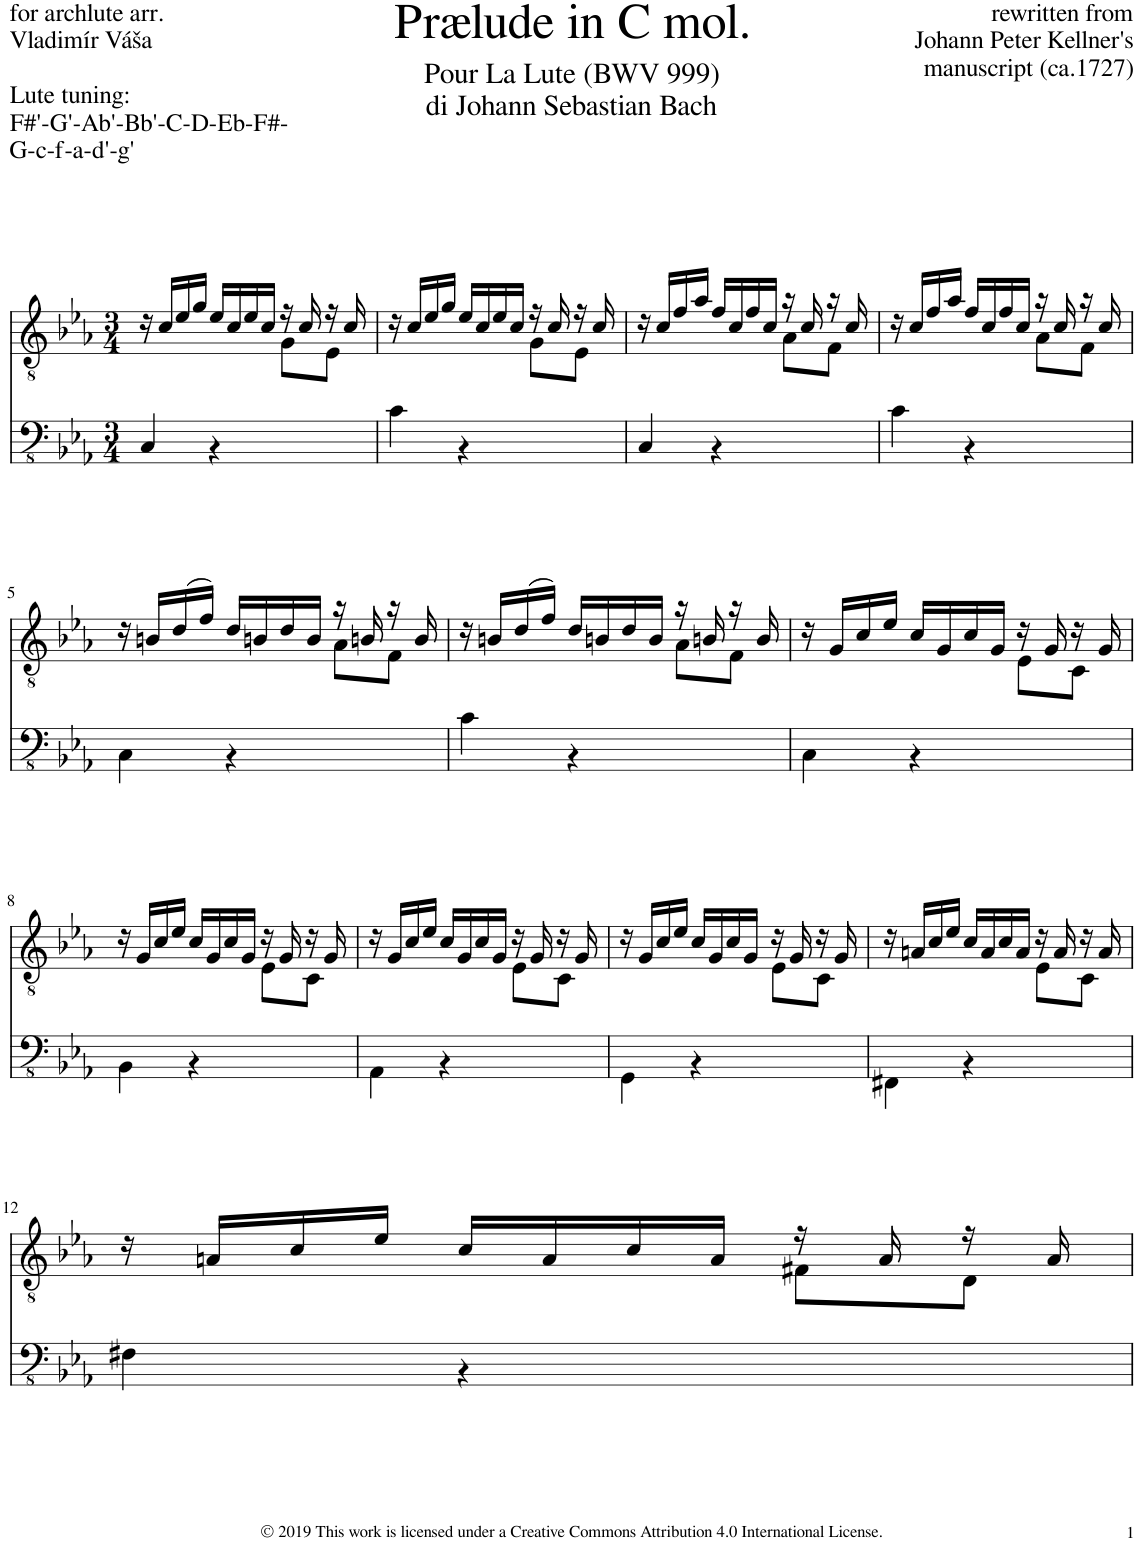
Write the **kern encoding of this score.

**kern	**kern
*part1	*part1
*staff2	*staff1
*I"Arciloutna	*
*I'A. lout.	*
*clefFv4	*clefGv2
*k[b-e-a-]	*k[b-e-a-]
*M3/4	*M3/4
=1	=1
*^	*^
4CC/	2.ryy	16r	4ryy
.	.	16c/LL	.
.	.	16e-/	.
.	.	16g/JJ	.
2ryy	.	16e-/LL	4r
.	.	16c/	.
.	.	16e-/	.
.	.	16c/JJ	.
.	.	16r	8G\L
.	.	16c/	.
.	.	16r	8E-\J
.	.	16c/	.
=2	=2	=2	=2
4C\	2.ryy	16r	4ryy
.	.	16c/LL	.
.	.	16e-/	.
.	.	16g/JJ	.
2ryy	.	16e-/LL	4r
.	.	16c/	.
.	.	16e-/	.
.	.	16c/JJ	.
.	.	16r	8G\L
.	.	16c/	.
.	.	16r	8E-\J
.	.	16c/	.
=3	=3	=3	=3
4CC/	2.ryy	16r	4ryy
.	.	16c/LL	.
.	.	16f/	.
.	.	16a-/JJ	.
2ryy	.	16f/LL	4r
.	.	16c/	.
.	.	16f/	.
.	.	16c/JJ	.
.	.	16r	8A-\L
.	.	16c/	.
.	.	16r	8F\J
.	.	16c/	.
=4	=4	=4	=4
4C\	2.ryy	16r	4ryy
.	.	16c/LL	.
.	.	16f/	.
.	.	16a-/JJ	.
2ryy	.	16f/LL	4r
.	.	16c/	.
.	.	16f/	.
.	.	16c/JJ	.
.	.	16r	8A-\L
.	.	16c/	.
.	.	16r	8F\J
.	.	16c/	.
!!LO:LB:g=z	!!
=5	=5	=5	=5
4CC\	2.ryy	16r	4ryy
.	.	16Bn/LL	.
.	.	(16d/	.
.	.	16f/JJ)	.
2ryy	.	16d/LL	4r
.	.	16Bn/	.
.	.	16d/	.
.	.	16B/JJ	.
.	.	16r	8A-\L
.	.	16Bn/	.
.	.	16r	8F\J
.	.	16B/	.
=6	=6	=6	=6
4C\	2.ryy	16r	4ryy
.	.	16Bn/LL	.
.	.	(16d/	.
.	.	16f/JJ)	.
2ryy	.	16d/LL	4r
.	.	16Bn/	.
.	.	16d/	.
.	.	16B/JJ	.
.	.	16r	8A-\L
.	.	16Bn/	.
.	.	16r	8F\J
.	.	16B/	.
=7	=7	=7	=7
4CC\	2.ryy	16r	4ryy
.	.	16G/LL	.
.	.	16c/	.
.	.	16e-/JJ	.
2ryy	.	16c/LL	4r
.	.	16G/	.
.	.	16c/	.
.	.	16G/JJ	.
.	.	16r	8E-\L
.	.	16G/	.
.	.	16r	8C\J
.	.	16G/	.
!!LO:LB:g=z	!!
=8	=8	=8	=8
4BBB-\	2.ryy	16r	4ryy
.	.	16G/LL	.
.	.	16c/	.
.	.	16e-/JJ	.
2ryy	.	16c/LL	4r
.	.	16G/	.
.	.	16c/	.
.	.	16G/JJ	.
.	.	16r	8E-\L
.	.	16G/	.
.	.	16r	8C\J
.	.	16G/	.
=9	=9	=9	=9
4AAA-\	2.ryy	16r	4ryy
.	.	16G/LL	.
.	.	16c/	.
.	.	16e-/JJ	.
2ryy	.	16c/LL	4r
.	.	16G/	.
.	.	16c/	.
.	.	16G/JJ	.
.	.	16r	8E-\L
.	.	16G/	.
.	.	16r	8C\J
.	.	16G/	.
=10	=10	=10	=10
4GGG\	2.ryy	16r	4ryy
.	.	16G/LL	.
.	.	16c/	.
.	.	16e-/JJ	.
2ryy	.	16c/LL	4r
.	.	16G/	.
.	.	16c/	.
.	.	16G/JJ	.
.	.	16r	8E-\L
.	.	16G/	.
.	.	16r	8C\J
.	.	16G/	.
=11	=11	=11	=11
4FFF#X\	2.ryy	16r	4ryy
.	.	16An/LL	.
.	.	16c/	.
.	.	16e-/JJ	.
2ryy	.	16c/LL	4r
.	.	16A/	.
.	.	16c/	.
.	.	16A/JJ	.
.	.	16r	8E-\L
.	.	16A/	.
.	.	16r	8C\J
.	.	16A/	.
!!LO:LB:g=z	!!
=12	=12	=12	=12
4FF#X\	2.ryy	16r	4ryy
.	.	16An/LL	.
.	.	16c/	.
.	.	16e-/JJ	.
2ryy	.	16c/LL	4r
.	.	16A/	.
.	.	16c/	.
.	.	16A/JJ	.
.	.	16r	8F#X\L
.	.	16A/	.
.	.	16r	8D\J
.	.	16A/	.
*v	*v	*	*
*	*v	*v
=	=
*-	*-
